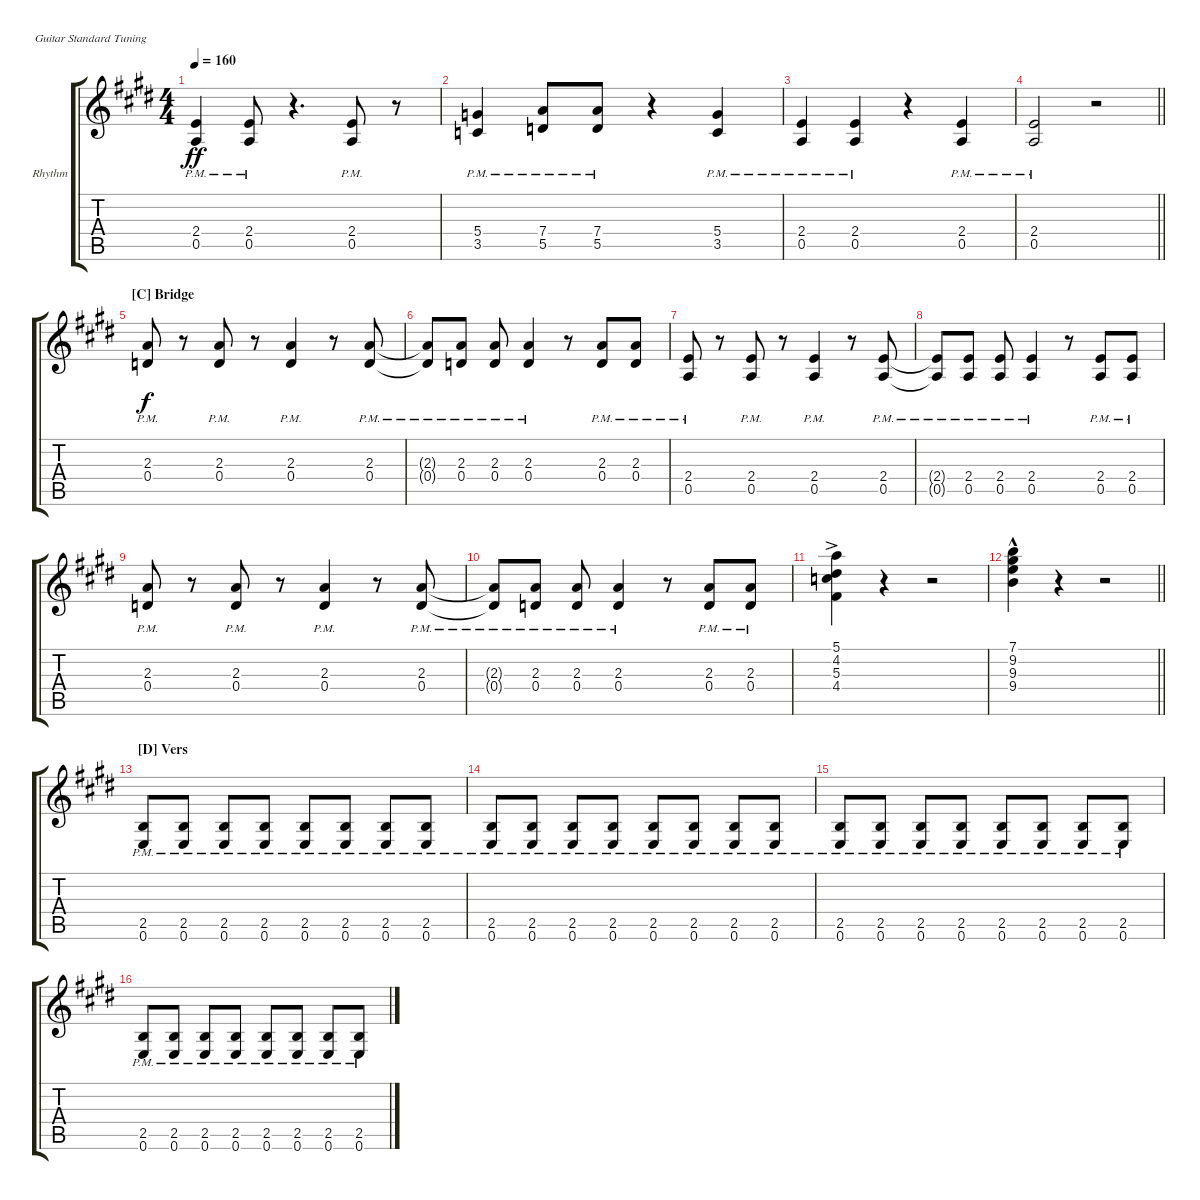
\defaultSystemsLayout 4
\bracketExtendMode groupsimilarinstruments
\firstSystemTrackNameOrientation horizontal
\otherSystemsTrackNameOrientation horizontal
\track ("Rhythm guitar" "Rhythm") {instrument electricguitarclean}
\staff {score tabs}
\tuning (E4 B3 G3 D3 A2 E2)
\ts (4 4)
\tempo 160
\clef g2
\scale
0.333333
\ks e
(2.4{pm} 0.5{pm}).4{dy ff} (2.4{pm} 0.5{pm}).8 r.4{d} (2.4{pm} 0.5{pm}).8 r.8 |
\scale
0.333333 (5.4{pm} 3.5{pm}).4 (7.4{pm} 5.5{pm}).8 (7.4{pm} 5.5{pm}).8 r.4 (5.4{pm} 3.5{pm}).4 |
\scale
0.333333 (2.4{pm} 0.5{pm}).4 (2.4{pm} 0.5{pm}).4 r.4 (2.4{pm} 0.5{pm}).4 |
\scale
0.333333
\barLineRight lightlight
(2.4{pm} 0.5{pm}).2 r.2 |
\section ("C" "Bridge")
\scale
0.333333 (0.4{pm} 2.3).8{dy f} r.8 (0.4{pm} 2.3).8 r.8 (0.4{pm} 2.3).4 r.8 (0.4{pm} 2.3).8 |
\scale
0.333333 (0.4{pm t} 2.3{t}).8 (0.4{pm} 2.3{pm}).8 (0.4{pm} 2.3{pm}).8 (0.4{pm} 2.3{pm}).4 r.8 (0.4{pm} 2.3{pm}).8 (0.4{pm} 2.3{pm}).8 |
\scale
0.333333 (2.4{pm} 0.5{pm}).8 r.8 (2.4{pm} 0.5{pm}).8 r.8 (2.4{pm} 0.5{pm}).4 r.8 (2.4{pm} 0.5{pm}).8 |
\scale
0.333333 (2.4{pm t} 0.5{pm t}).8 (2.4{pm} 0.5{pm}).8 (2.4{pm} 0.5{pm}).8 (2.4{pm} 0.5{pm}).4 r.8 (2.4{pm} 0.5{pm}).8 (2.4{pm} 0.5{pm}).8 |
\scale
0.333333 (0.4{pm} 2.3).8 r.8 (0.4{pm} 2.3).8 r.8 (0.4{pm} 2.3).4 r.8 (0.4{pm} 2.3).8 |
\scale
0.333333 (0.4{pm t} 2.3{t}).8 (0.4{pm} 2.3{pm}).8 (0.4{pm} 2.3{pm}).8 (0.4{pm} 2.3{pm}).4 r.8 (0.4{pm} 2.3{pm}).8 (0.4{pm} 2.3{pm}).8 |
\scale
0.333333 (4.2 5.1 5.3 4.4{ac}).4 r.4 r.2 |
\scale
0.333333
\barLineRight lightlight
(7.1 9.2 9.3 9.4{hac}).4 r.4 r.2 |
\section ("D" "Vers")
\scale
0.333333 (2.5{pm} 0.6).8 (2.5{pm} 0.6).8 (2.5{pm} 0.6).8 (2.5{pm} 0.6).8 (2.5{pm} 0.6).8 (2.5{pm} 0.6).8 (2.5{pm} 0.6).8 (2.5{pm} 0.6).8 |
\scale
0.333333 (2.5{pm} 0.6).8 (2.5{pm} 0.6).8 (2.5{pm} 0.6).8 (2.5{pm} 0.6).8 (2.5{pm} 0.6).8 (2.5{pm} 0.6).8 (2.5{pm} 0.6).8 (2.5{pm} 0.6).8 |
\scale
0.333333 (2.5{pm} 0.6).8 (2.5{pm} 0.6).8 (2.5{pm} 0.6).8 (2.5{pm} 0.6).8 (2.5{pm} 0.6).8 (2.5{pm} 0.6).8 (2.5{pm} 0.6).8 (2.5{pm} 0.6).8 |
\scale
0.333333 (2.5{pm} 0.6).8 (2.5{pm} 0.6).8 (2.5{pm} 0.6).8 (2.5{pm} 0.6).8 (2.5{pm} 0.6).8 (2.5{pm} 0.6).8 (2.5{pm} 0.6).8 (2.5{pm} 0.6).8
